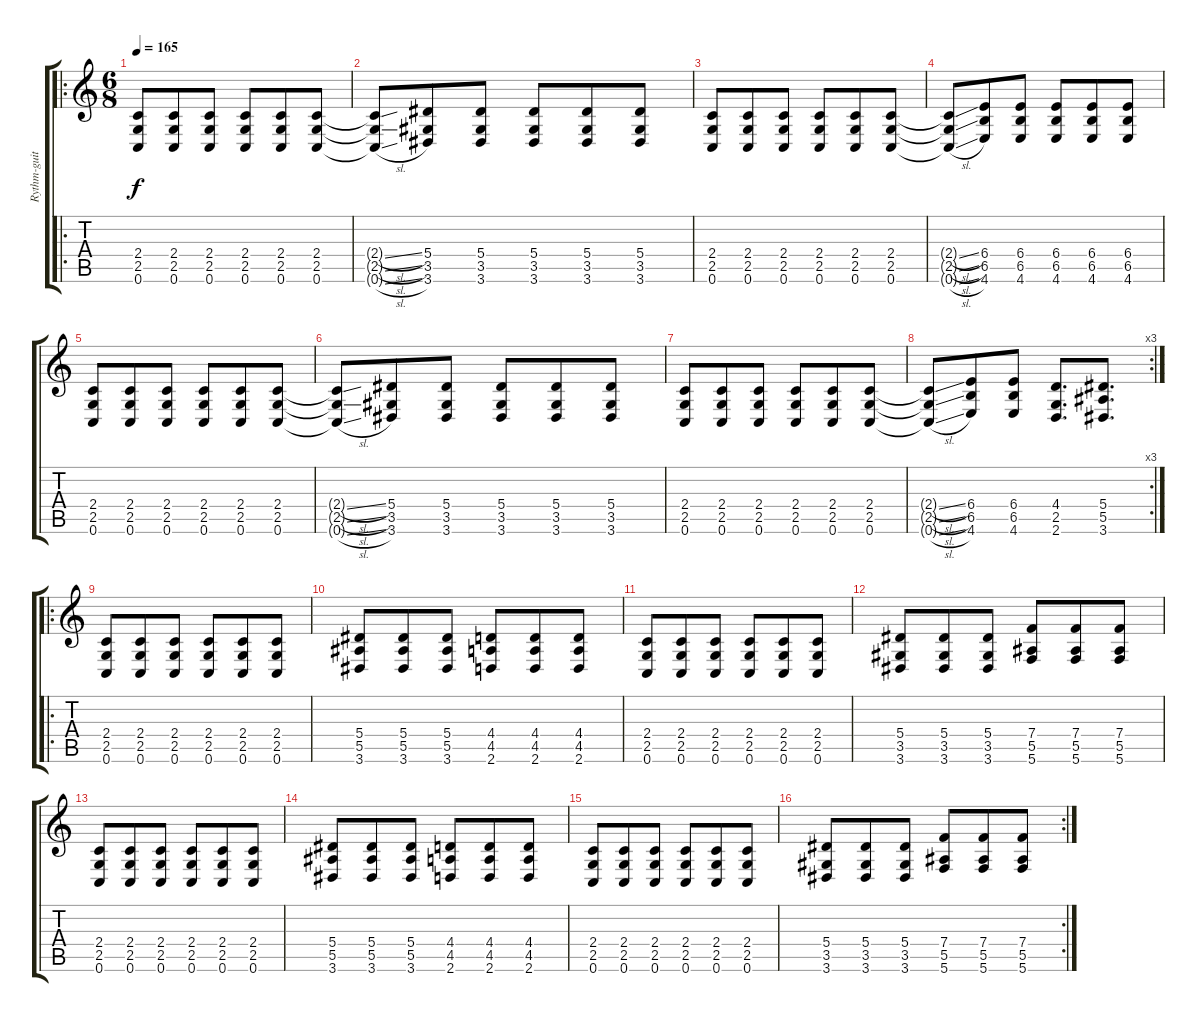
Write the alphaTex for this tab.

\track ("Rythm-guitar" "Rythm-guit") {instrument distortionguitar}
\staff {score tabs}
\tuning (C4 G3 Eb3 Bb2 F2 C2) {hide}
\ro
\ts (6 8)
\tempo 165
\clef g2
\ks c
(2.4 2.5 0.6).8{dy f} (2.4 2.5 0.6).8 (2.4 2.5 0.6).8 (2.4 2.5 0.6).8 (2.4 2.5 0.6).8 (2.4 2.5 0.6).8 |
(2.4{sl t} 2.5{sl t} 0.6{sl t}).8 (5.4 3.5 3.6).8 (5.4 3.5 3.6).8 (5.4 3.5 3.6).8 (5.4 3.5 3.6).8 (5.4 3.5 3.6).8 |
(2.4 2.5 0.6).8 (2.4 2.5 0.6).8 (2.4 2.5 0.6).8 (2.4 2.5 0.6).8 (2.4 2.5 0.6).8 (2.4 2.5 0.6).8 |
(2.4{sl t} 2.5{sl t} 0.6{sl t}).8 (6.4 6.5 4.6).8 (6.4 6.5 4.6).8 (6.4 6.5 4.6).8 (6.4 6.5 4.6).8 (6.4 6.5 4.6).8 |
(2.4 2.5 0.6).8 (2.4 2.5 0.6).8 (2.4 2.5 0.6).8 (2.4 2.5 0.6).8 (2.4 2.5 0.6).8 (2.4 2.5 0.6).8 |
(2.4{sl t} 2.5{sl t} 0.6{sl t}).8 (5.4 3.5 3.6).8 (5.4 3.5 3.6).8 (5.4 3.5 3.6).8 (5.4 3.5 3.6).8 (5.4 3.5 3.6).8 |
(2.4 2.5 0.6).8 (2.4 2.5 0.6).8 (2.4 2.5 0.6).8 (2.4 2.5 0.6).8 (2.4 2.5 0.6).8 (2.4 2.5 0.6).8 |
\rc 3
(2.4{sl t} 2.5{sl t} 0.6{sl t}).8 (6.4 6.5 4.6).8 (6.4 6.5 4.6).8 (4.4 2.5 2.6).8{d} (5.4 5.5 3.6).8{d} |
\ro
(2.4 2.5 0.6).8 (2.4 2.5 0.6).8 (2.4 2.5 0.6).8 (2.4 2.5 0.6).8 (2.4 2.5 0.6).8 (2.4 2.5 0.6).8 |
(5.4 5.5 3.6).8 (5.4 5.5 3.6).8 (5.4 5.5 3.6).8 (4.4 4.5 2.6).8 (4.4 4.5 2.6).8 (4.4 4.5 2.6).8 |
(2.4 2.5 0.6).8 (2.4 2.5 0.6).8 (2.4 2.5 0.6).8 (2.4 2.5 0.6).8 (2.4 2.5 0.6).8 (2.4 2.5 0.6).8 |
(5.4 3.5 3.6).8 (5.4 3.5 3.6).8 (5.4 3.5 3.6).8 (7.4 5.5 5.6).8 (7.4 5.5 5.6).8 (7.4 5.5 5.6).8 |
(2.4 2.5 0.6).8 (2.4 2.5 0.6).8 (2.4 2.5 0.6).8 (2.4 2.5 0.6).8 (2.4 2.5 0.6).8 (2.4 2.5 0.6).8 |
(5.4 5.5 3.6).8 (5.4 5.5 3.6).8 (5.4 5.5 3.6).8 (4.4 4.5 2.6).8 (4.4 4.5 2.6).8 (4.4 4.5 2.6).8 |
(2.4 2.5 0.6).8 (2.4 2.5 0.6).8 (2.4 2.5 0.6).8 (2.4 2.5 0.6).8 (2.4 2.5 0.6).8 (2.4 2.5 0.6).8 |
\rc 2
(5.4 3.5 3.6).8 (5.4 3.5 3.6).8 (5.4 3.5 3.6).8 (7.4 5.5 5.6).8 (7.4 5.5 5.6).8 (7.4 5.5 5.6).8
